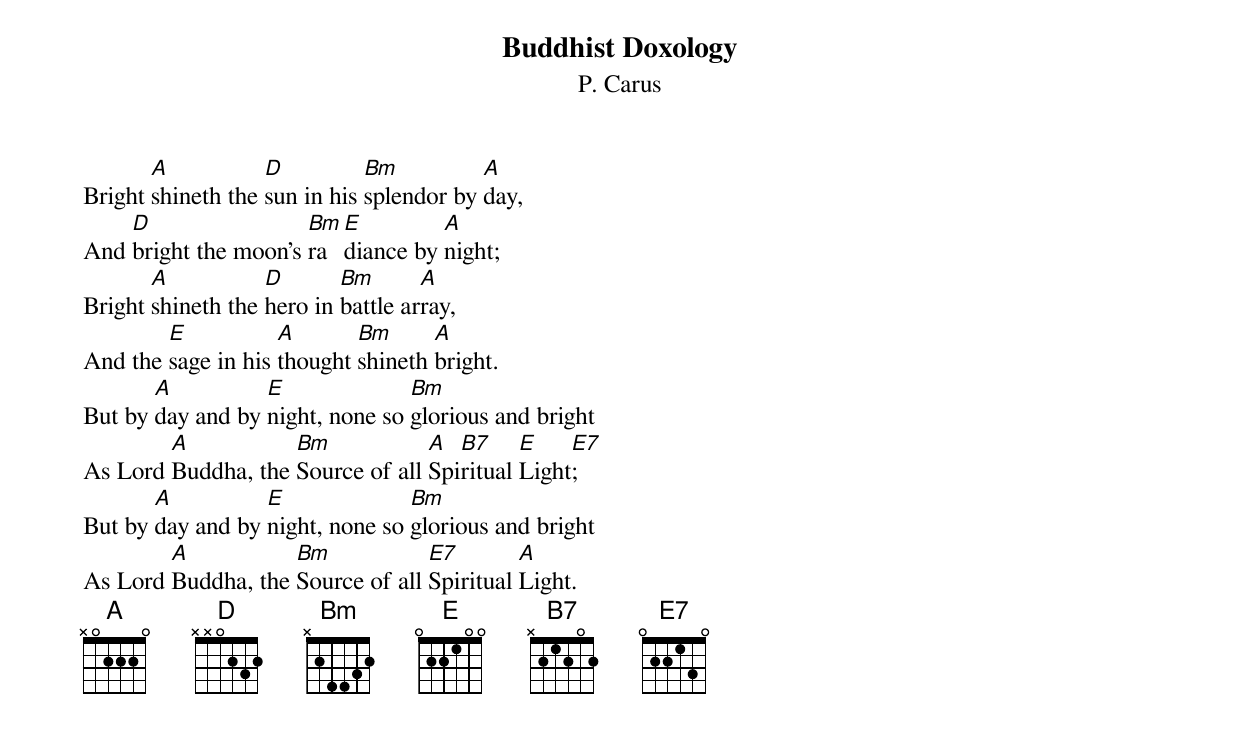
{title: Buddhist Doxology}
{subtitle: P. Carus}
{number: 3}

Bright [A]shineth the [D]sun in his [Bm]splendor by [A]day,
And [D]bright the moon's [Bm]ra[E]diance by [A]night;
Bright [A]shineth the [D]hero in [Bm]battle ar[A]ray,
And the [E]sage in his [A]thought [Bm]shineth [A]bright.
But by [A]day and by [E]night, none so [Bm]glorious and bright
As Lord [A]Buddha, the [Bm]Source of all [A]Spi[B7]ritual [E]Light[E7];
But by [A]day and by [E]night, none so [Bm]glorious and bright
As Lord [A]Buddha, the [Bm]Source of all [E7]Spiritual [A]Light.
